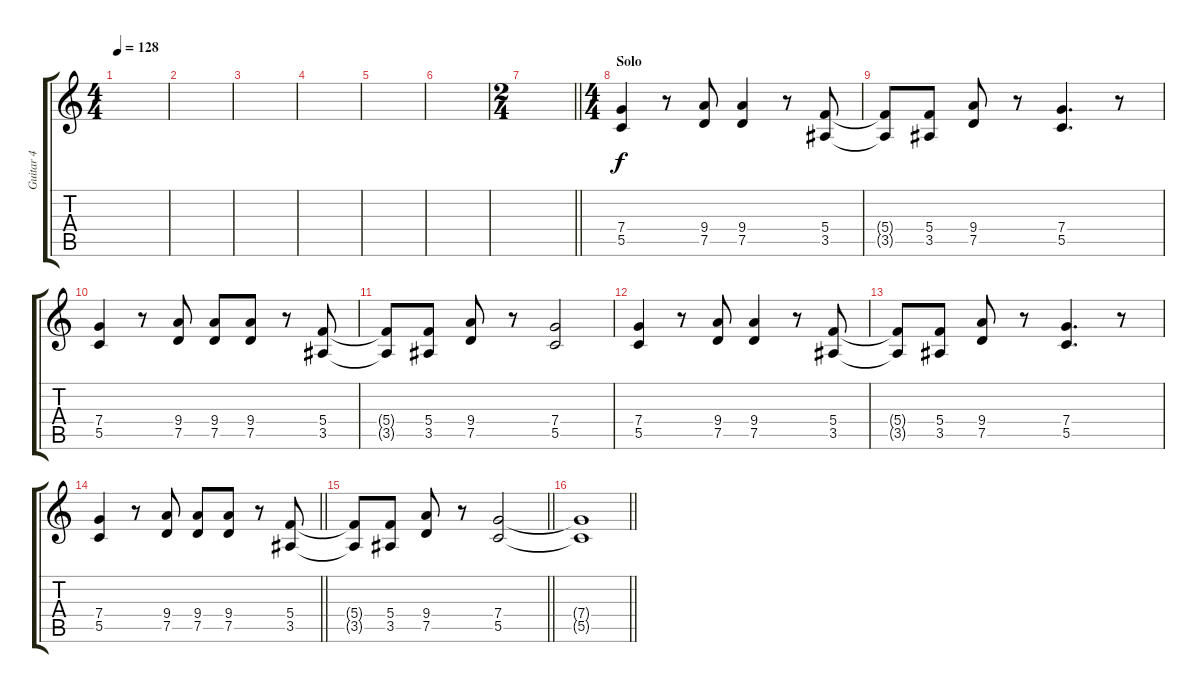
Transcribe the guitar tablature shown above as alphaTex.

\track ("Guitar 4" "Guitar 4") {instrument distortionguitar}
\staff {score tabs}
\tuning (D4 A3 F3 C3 G2 D2) {hide}
\ts (4 4)
\tempo 128
\clef g2
\ks c
|
|
|
|
|
|
\ts (2 4)
\barLineRight lightlight
|
\ts (4 4)
\section ("" "Solo")
(7.4 5.5).4{instrument distortionguitar} r.8 (9.4 7.5).8 (9.4 7.5).4 r.8 (5.4 3.5).8 |
(5.4{t} 3.5{t}).8 (5.4 3.5).8 (9.4 7.5).8 r.8 (7.4 5.5).4{d} r.8 |
(7.4 5.5).4 r.8 (9.4 7.5).8 (9.4 7.5).8 (9.4 7.5).8 r.8 (5.4 3.5).8 |
(5.4{t} 3.5{t}).8 (5.4 3.5).8 (9.4 7.5).8 r.8 (7.4 5.5).2 |
(7.4 5.5).4 r.8 (9.4 7.5).8 (9.4 7.5).4 r.8 (5.4 3.5).8 |
(5.4{t} 3.5{t}).8 (5.4 3.5).8 (9.4 7.5).8 r.8 (7.4 5.5).4{d} r.8 |
\barLineRight lightlight
(7.4 5.5).4 r.8 (9.4 7.5).8 (9.4 7.5).8 (9.4 7.5).8 r.8 (5.4 3.5).8 |
\barLineRight lightlight
(5.4{t} 3.5{t}).8 (5.4 3.5).8 (9.4 7.5).8 r.8 (7.4 5.5).2 |
\barLineRight lightlight
(7.4{t} 5.5{t}).1{dy f}
